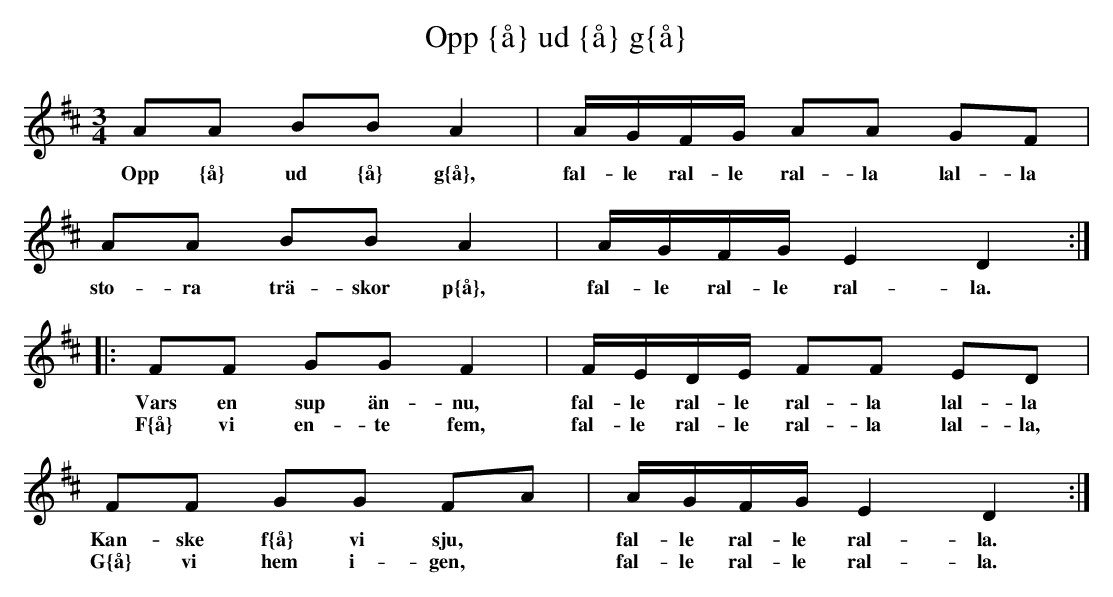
X:1
T:Opp {\aa} ud {\aa} g{\aa}
M:3/4
L:1/16
K:D
A2A2 B2B2 A4 | AGFG A2A2 G2F2 |
w:Opp {\aa} ud {\aa} g{\aa}, fal-le ral-le ral-la lal-la
A2A2 B2B2 A4 | AGFG E4 D4 :|
w:sto-ra tr\"a-skor p{\aa}, fal-le ral-le ral-la.
|: F2F2 G2G2 F4 | FEDE F2F2 E2D2 |
w:Vars en sup \"an-nu, fal-le ral-le ral-la lal-la
w:F{\aa} vi en-te fem, fal-le ral-le ral-la lal-la,
F2F2 G2G2 F2A2 | AGFG E4 D4 :|
w:Kan-ske f{\aa} vi sju,* fal-le ral-le ral-la.
w:G{\aa} vi hem i-gen,* fal-le ral-le ral-la.
